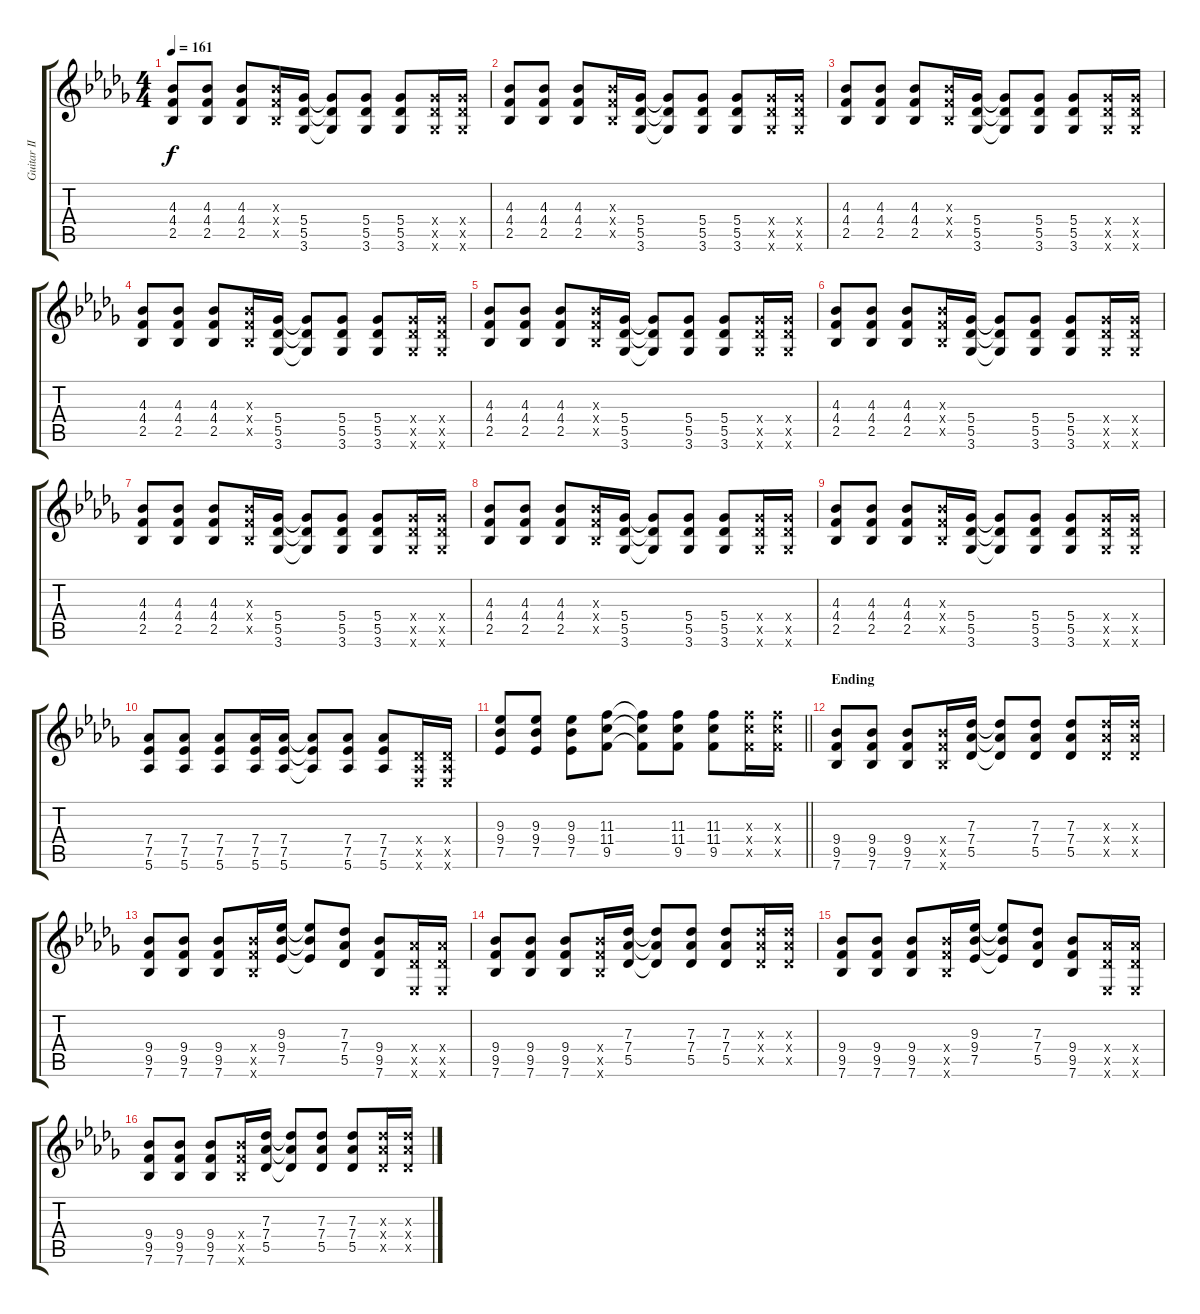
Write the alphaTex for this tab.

\track ("Guitar II" "Guitar II") {instrument distortionguitar}
\staff {score tabs}
\tuning (Eb4 Bb3 Gb3 Db3 Ab2 Eb2) {hide}
\ts (4 4)
\tempo 161
\clef g2
\ks bbminor
(4.3 4.4 2.5).8{dy f} (4.3 4.4 2.5).8 (4.3 4.4 2.5).8 (4.3{x} 4.4{x} 2.5{x}).16 (5.4 5.5 3.6).16 (5.4{t} 5.5{t} 3.6{t}).8 (5.4 5.5 3.6).8 (5.4 5.5 3.6).8 (5.4{x} 5.5{x} 3.6{x}).16 (5.4{x} 5.5{x} 3.6{x}).16 |
(4.3 4.4 2.5).8 (4.3 4.4 2.5).8 (4.3 4.4 2.5).8 (4.3{x} 4.4{x} 2.5{x}).16 (5.4 5.5 3.6).16 (5.4{t} 5.5{t} 3.6{t}).8 (5.4 5.5 3.6).8 (5.4 5.5 3.6).8 (5.4{x} 5.5{x} 3.6{x}).16 (5.4{x} 5.5{x} 3.6{x}).16 |
(4.3 4.4 2.5).8 (4.3 4.4 2.5).8 (4.3 4.4 2.5).8 (4.3{x} 4.4{x} 2.5{x}).16 (5.4 5.5 3.6).16 (5.4{t} 5.5{t} 3.6{t}).8 (5.4 5.5 3.6).8 (5.4 5.5 3.6).8 (5.4{x} 5.5{x} 3.6{x}).16 (5.4{x} 5.5{x} 3.6{x}).16 |
(4.3 4.4 2.5).8 (4.3 4.4 2.5).8 (4.3 4.4 2.5).8 (4.3{x} 4.4{x} 2.5{x}).16 (5.4 5.5 3.6).16 (5.4{t} 5.5{t} 3.6{t}).8 (5.4 5.5 3.6).8 (5.4 5.5 3.6).8 (5.4{x} 5.5{x} 3.6{x}).16 (5.4{x} 5.5{x} 3.6{x}).16 |
(4.3 4.4 2.5).8 (4.3 4.4 2.5).8 (4.3 4.4 2.5).8 (4.3{x} 4.4{x} 2.5{x}).16 (5.4 5.5 3.6).16 (5.4{t} 5.5{t} 3.6{t}).8 (5.4 5.5 3.6).8 (5.4 5.5 3.6).8 (5.4{x} 5.5{x} 3.6{x}).16 (5.4{x} 5.5{x} 3.6{x}).16 |
(4.3 4.4 2.5).8 (4.3 4.4 2.5).8 (4.3 4.4 2.5).8 (4.3{x} 4.4{x} 2.5{x}).16 (5.4 5.5 3.6).16 (5.4{t} 5.5{t} 3.6{t}).8 (5.4 5.5 3.6).8 (5.4 5.5 3.6).8 (5.4{x} 5.5{x} 3.6{x}).16 (5.4{x} 5.5{x} 3.6{x}).16 |
(4.3 4.4 2.5).8 (4.3 4.4 2.5).8 (4.3 4.4 2.5).8 (4.3{x} 4.4{x} 2.5{x}).16 (5.4 5.5 3.6).16 (5.4{t} 5.5{t} 3.6{t}).8 (5.4 5.5 3.6).8 (5.4 5.5 3.6).8 (5.4{x} 5.5{x} 3.6{x}).16 (5.4{x} 5.5{x} 3.6{x}).16 |
(4.3 4.4 2.5).8 (4.3 4.4 2.5).8 (4.3 4.4 2.5).8 (4.3{x} 4.4{x} 2.5{x}).16 (5.4 5.5 3.6).16 (5.4{t} 5.5{t} 3.6{t}).8 (5.4 5.5 3.6).8 (5.4 5.5 3.6).8 (5.4{x} 5.5{x} 3.6{x}).16 (5.4{x} 5.5{x} 3.6{x}).16 |
(4.3 4.4 2.5).8 (4.3 4.4 2.5).8 (4.3 4.4 2.5).8 (4.3{x} 4.4{x} 2.5{x}).16 (5.4 5.5 3.6).16 (5.4{t} 5.5{t} 3.6{t}).8 (5.4 5.5 3.6).8 (5.4 5.5 3.6).8 (5.4{x} 5.5{x} 3.6{x}).16 (5.4{x} 5.5{x} 3.6{x}).16 |
(7.4 7.5 5.6).8 (7.4 7.5 5.6).8 (7.4 7.5 5.6).8 (7.4 7.5 5.6).16 (7.4 7.5 5.6).16 (7.4{t} 7.5{t} 5.6{t}).8 (7.4 7.5 5.6).8 (7.4 7.5 5.6).8 (0.4{x} 0.5{x} 0.6{x}).16 (0.4{x} 0.5{x} 0.6{x}).16 |
\barLineRight lightlight
(9.3 9.4 7.5).8 (9.3 9.4 7.5).8 (9.3 9.4 7.5).8 (11.3 11.4 9.5).8 (11.3{t} 11.4{t} 9.5{t}).8 (11.3 11.4 9.5).8 (11.3 11.4 9.5).8 (11.3{x} 11.4{x} 9.5{x}).16 (11.3{x} 11.4{x} 9.5{x}).16 |
\section ("" "Ending")
(9.4 9.5 7.6).8 (9.4 9.5 7.6).8 (9.4 9.5 7.6).8 (9.4{x} 9.5{x} 7.6{x}).16 (7.3 7.4 5.5).16 (7.3{t} 7.4{t} 5.5{t}).8 (7.3 7.4 5.5).8 (7.3 7.4 5.5).8 (7.3{x} 7.4{x} 5.5{x}).16 (7.3{x} 7.4{x} 5.5{x}).16 |
(9.4 9.5 7.6).8 (9.4 9.5 7.6).8 (9.4 9.5 7.6).8 (9.4{x} 9.5{x} 7.6{x}).16 (9.3 9.4 7.5).16 (9.3{t} 9.4{t} 7.5{t}).8 (7.3 7.4 5.5).8 (9.4 9.5 7.6).8 (7.4{x} 5.5{x} 0.6{x}).16 (7.4{x} 5.5{x} 0.6{x}).16 |
(9.4 9.5 7.6).8 (9.4 9.5 7.6).8 (9.4 9.5 7.6).8 (9.4{x} 9.5{x} 7.6{x}).16 (7.3 7.4 5.5).16 (7.3{t} 7.4{t} 5.5{t}).8 (7.3 7.4 5.5).8 (7.3 7.4 5.5).8 (7.3{x} 7.4{x} 5.5{x}).16 (7.3{x} 7.4{x} 5.5{x}).16 |
(9.4 9.5 7.6).8 (9.4 9.5 7.6).8 (9.4 9.5 7.6).8 (9.4{x} 9.5{x} 7.6{x}).16 (9.3 9.4 7.5).16 (9.3{t} 9.4{t} 7.5{t}).8 (7.3 7.4 5.5).8 (9.4 9.5 7.6).8 (7.4{x} 5.5{x} 0.6{x}).16 (7.4{x} 5.5{x} 0.6{x}).16 |
(9.4 9.5 7.6).8 (9.4 9.5 7.6).8 (9.4 9.5 7.6).8 (9.4{x} 9.5{x} 7.6{x}).16 (7.3 7.4 5.5).16 (7.3{t} 7.4{t} 5.5{t}).8 (7.3 7.4 5.5).8 (7.3 7.4 5.5).8 (7.3{x} 7.4{x} 5.5{x}).16 (7.3{x} 7.4{x} 5.5{x}).16
